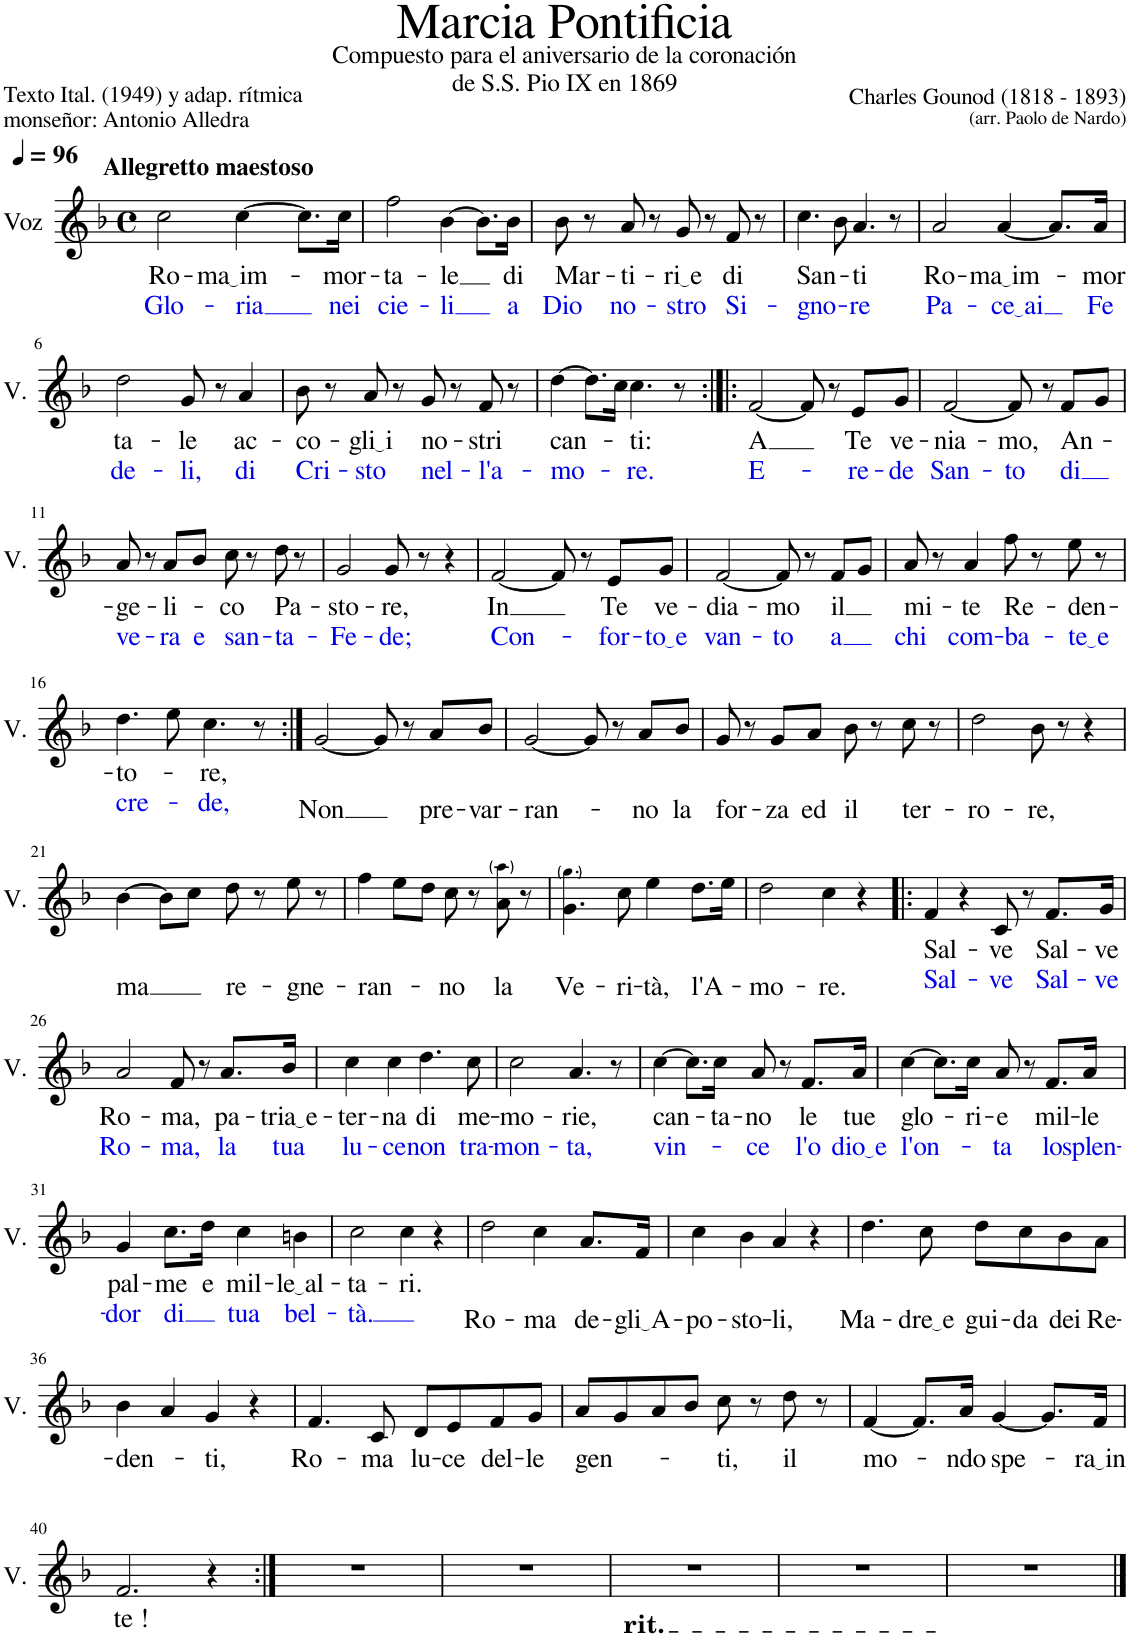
**kern	**text	**text
*part1	*part1	*part1
*staff1	*staff1	*staff1
*I"Voz	*	*
*I'V.	*	*
*clefG2	*	*
*k[b-]	*	*
*M4/4	*	*
*met(c)	*	*
=1	=1	=1
!LO:TX:a:B:t=Allegretto maestoso	!	!
!	!LO:LY:b	!LO:LY:b:color=#0000E7
2cc\	Ro-	Glo-
!	!LO:LY:b	!LO:LY:b:color=#0000E7
[4cc\	ma im	ria
8.cc\L]	.	.
!	!LO:LY:b	!LO:LY:b:color=#0000E7
16cc\Jk	-mor-	nei
=2	=2	=2
!	!LO:LY:b	!LO:LY:b:color=#0000E7
2ff\	-ta-	cie-
!	!LO:LY:b	!LO:LY:b:color=#0000E7
[4b-\	-le	-li
8.b-\L]	.	.
!	!LO:LY:b	!LO:LY:b:color=#0000E7
16b-\Jk	di	a
=3	=3	=3
!	!LO:LY:b	!LO:LY:b:color=#0000E7
8b-\	Mar-	Dio
8r	.	.
!	!LO:LY:b	!LO:LY:b:color=#0000E7
8a/	-ti-	no-
8r	.	.
!	!LO:LY:b	!LO:LY:b:color=#0000E7
8g/	ri e	-stro
8r	.	.
!	!LO:LY:b	!LO:LY:b:color=#0000E7
8f/	di	Si-
8r	.	.
=4	=4	=4
!	!LO:LY:b	!LO:LY:b:color=#0000E7
4.cc\	San-	-gno-
8b-\	.	.
!	!LO:LY:b	!LO:LY:b:color=#0000E7
4.a/	-ti	-re
8r	.	.
=5	=5	=5
!	!LO:LY:b	!LO:LY:b:color=#0000E7
2a/	Ro-	Pa-
!	!LO:LY:b	!LO:LY:b:color=#0000E7
[4a/	ma im	ce ai
8.a/L]	.	.
!	!LO:LY:b	!LO:LY:b:color=#0000E7
16a/Jk	-mor	Fe
!!LO:LB:g=z
=6	=6	=6
!	!LO:LY:b	!LO:LY:b:color=#0000E7
2dd\	-ta-	-de-
!	!LO:LY:b	!LO:LY:b:color=#0000E7
8g/	-le	-li,
8r	.	.
!	!LO:LY:b	!LO:LY:b:color=#0000E7
4a/	ac-	di
=7	=7	=7
!	!LO:LY:b	!LO:LY:b:color=#0000E7
8b-\	-co-	Cri-
8r	.	.
!	!LO:LY:b	!LO:LY:b:color=#0000E7
8a/	gli i	-sto
8r	.	.
!	!LO:LY:b	!LO:LY:b:color=#0000E7
8g/	no-	nel-
8r	.	.
!	!LO:LY:b	!LO:LY:b:color=#0000E7
8f/	-stri	-l'a-
8r	.	.
=8	=8	=8
!	!LO:LY:b	!LO:LY:b:color=#0000E7
[4dd\	can-	-mo-
8.dd\L]	.	.
16cc\Jk	.	.
!	!LO:LY:b	!LO:LY:b:color=#0000E7
4.cc\	-ti:	-re.
8r	.	.
=9:|!|:	=9:|!|:	=9:|!|:
!	!LO:LY:b	!LO:LY:b:color=#0000E7
[2f/	A	E-
8f/]	.	.
8r	.	.
!	!LO:LY:b	!LO:LY:b:color=#0000E7
8e/L	Te	-re-
!	!LO:LY:b	!LO:LY:b:color=#0000E7
8g/J	ve-	-de
=10	=10	=10
!	!LO:LY:b	!LO:LY:b:color=#0000E7
[2f/	-nia-	San-
!	!LO:LY:b	!LO:LY:b:color=#0000E7
8f/]	-mo,	-to
8r	.	.
!	!LO:LY:b	!LO:LY:b:color=#0000E7
8f/L	An-	di
8g/J	.	.
!!LO:LB:g=z
=11	=11	=11
!	!LO:LY:b	!LO:LY:b:color=#0000E7
8a/	-ge-	ve-
8r	.	.
!	!LO:LY:b	!LO:LY:b:color=#0000E7
8a/L	-li-	-ra
!	!	!LO:LY:b:color=#0000E7
8b-/J	.	e
!	!LO:LY:b	!LO:LY:b:color=#0000E7
8cc\	-co	san-
8r	.	.
!	!LO:LY:b	!LO:LY:b:color=#0000E7
8dd\	Pa-	-ta-
8r	.	.
=12	=12	=12
!	!LO:LY:b	!LO:LY:b:color=#0000E7
2g/	-sto-	-Fe-
!	!LO:LY:b	!LO:LY:b:color=#0000E7
8g/	-re,	-de;
8r	.	.
4r	.	.
=13	=13	=13
!	!LO:LY:b	!LO:LY:b:color=#0000E7
[2f/	In	Con-
8f/]	.	.
8r	.	.
!	!LO:LY:b	!LO:LY:b:color=#0000E7
8e/L	Te	-for-
!	!LO:LY:b	!LO:LY:b:color=#0000E7
8g/J	ve-	to e
=14	=14	=14
!	!LO:LY:b	!LO:LY:b:color=#0000E7
[2f/	-dia-	van-
!	!LO:LY:b	!LO:LY:b:color=#0000E7
8f/]	-mo	-to
8r	.	.
!	!LO:LY:b	!LO:LY:b:color=#0000E7
8f/L	il	a
8g/J	.	.
=15	=15	=15
!	!LO:LY:b	!LO:LY:b:color=#0000E7
8a/	mi-	chi
8r	.	.
!	!LO:LY:b	!LO:LY:b:color=#0000E7
4a/	-te	com-
!	!LO:LY:b	!LO:LY:b:color=#0000E7
8ff\	Re-	-ba-
8r	.	.
!	!LO:LY:b	!LO:LY:b:color=#0000E7
8ee\	-den-	te e
8r	.	.
!!LO:LB:g=z
=16	=16	=16
!	!LO:LY:b	!LO:LY:b:color=#0000E7
4.dd\	-to-	cre-
8ee\	.	.
!	!LO:LY:b	!LO:LY:b:color=#0000E7
4.cc\	-re,	-de,
8r	.	.
=17:|!	=17:|!	=17:|!
!	!LO:LY:b	!
[2g/	Non	.
8g/]	.	.
8r	.	.
!	!LO:LY:b	!
8a/L	pre-	.
!	!LO:LY:b	!
8b-/J	-var-	.
=18	=18	=18
!	!LO:LY:b	!
[2g/	-ran-	.
8g/]	.	.
8r	.	.
!	!LO:LY:b	!
8a/L	-no	.
!	!LO:LY:b	!
8b-/J	la	.
=19	=19	=19
!	!LO:LY:b	!
8g/	for-	.
8r	.	.
!	!LO:LY:b	!
8g/L	-za	.
!	!LO:LY:b	!
8a/J	ed	.
!	!LO:LY:b	!
8b-\	il	.
8r	.	.
!	!LO:LY:b	!
8cc\	ter-	.
8r	.	.
=20	=20	=20
!	!LO:LY:b	!
2dd\	-ro-	.
!	!LO:LY:b	!
8b-\	-re,	.
8r	.	.
4r	.	.
!!LO:LB:g=z
=21	=21	=21
!	!LO:LY:b	!
[4b-\	ma	.
8b-\L]	.	.
8cc\J	.	.
!	!LO:LY:b	!
8dd\	re-	.
8r	.	.
!	!LO:LY:b	!
8ee\	-gne-	.
8r	.	.
=22	=22	=22
!	!LO:LY:b	!
4ff\	-ran-	.
8ee\L	.	.
8dd\J	.	.
!	!LO:LY:b	!
8cc\	-no	.
8r	.	.
!	!LO:LY:b	!
8a\ 8aa!\	la	.
8r	.	.
=23	=23	=23
!	!LO:LY:b	!
4.g\ 4.gg!\	Ve-	.
!	!LO:LY:b	!
8cc\	-ri-	.
!	!LO:LY:b	!
4ee\	-tà,	.
!	!LO:LY:b	!
8.dd\L	l'A-	.
16ee\Jk	.	.
=24	=24	=24
!	!LO:LY:b	!
2dd\	-mo-	.
!	!LO:LY:b	!
4cc\	-re.	.
4r	.	.
=25!|:	=25!|:	=25!|:
!	!LO:LY:b	!LO:LY:b:color=#0000E7
4f/	Sal-	Sal-
4r	.	.
!	!LO:LY:b	!LO:LY:b:color=#0000E7
8c/	-ve	-ve
8r	.	.
!	!LO:LY:b	!LO:LY:b:color=#0000E7
8.f/L	Sal-	Sal-
!	!LO:LY:b	!LO:LY:b:color=#0000E7
16g/Jk	-ve	-ve
!!LO:LB:g=z
=26	=26	=26
!	!LO:LY:b	!LO:LY:b:color=#0000E7
2a/	Ro-	Ro-
!	!LO:LY:b	!LO:LY:b:color=#0000E7
8f/	-ma,	-ma,
8r	.	.
!	!LO:LY:b	!LO:LY:b:color=#0000E7
8.a/L	pa-	la
!	!LO:LY:b	!LO:LY:b:color=#0000E7
16b-/Jk	tria e	tua
=27	=27	=27
!	!LO:LY:b	!LO:LY:b:color=#0000E7
4cc\	-ter-	lu-
!	!LO:LY:b	!LO:LY:b:color=#0000E7
4cc\	-na	-ce
!	!LO:LY:b	!LO:LY:b:color=#0000E7
4.dd\	di	non
!	!LO:LY:b	!LO:LY:b:color=#0000E7
8cc\	me-	tra-
=28	=28	=28
!	!LO:LY:b	!LO:LY:b:color=#0000E7
2cc\	-mo-	-mon-
!	!LO:LY:b	!LO:LY:b:color=#0000E7
4.a/	-rie,	-ta,
8r	.	.
=29	=29	=29
!	!LO:LY:b	!LO:LY:b:color=#0000E7
[4cc\	can-	vin-
8.cc\L]	.	.
!	!LO:LY:b	!
16cc\Jk	-ta-	.
!	!LO:LY:b	!LO:LY:b:color=#0000E7
8a/	-no	-ce
8r	.	.
!	!LO:LY:b	!LO:LY:b:color=#0000E7
8.f/L	le	l'o
!	!LO:LY:b	!LO:LY:b:color=#0000E7
16a/Jk	tue	dio e
=30	=30	=30
!	!LO:LY:b	!LO:LY:b:color=#0000E7
[4cc\	glo-	l'on-
8.cc\L]	.	.
!	!LO:LY:b	!
16cc\Jk	-ri-	.
!	!LO:LY:b	!LO:LY:b:color=#0000E7
8a/	-e	-ta
8r	.	.
!	!LO:LY:b	!LO:LY:b:color=#0000E7
8.f/L	mil-	lo
!	!LO:LY:b	!LO:LY:b:color=#0000E7
16a/Jk	-le	splen-
!!LO:LB:g=z
=31	=31	=31
!	!LO:LY:b	!LO:LY:b:color=#0000E7
4g/	pal-	-dor
!	!LO:LY:b	!LO:LY:b:color=#0000E7
8.cc\L	-me	di
!	!LO:LY:b	!
16dd\Jk	e	.
!	!LO:LY:b	!LO:LY:b:color=#0000E7
4cc\	mil-	tua
!	!LO:LY:b	!LO:LY:b:color=#0000E7
4bn\	le al	bel-
=32	=32	=32
!	!LO:LY:b	!LO:LY:b:color=#0000E7
2cc\	-ta-	-tà.
!	!LO:LY:b	!
4cc\	-ri.	.
4r	.	.
=33	=33	=33
!	!LO:LY:b	!
2dd\	Ro-	.
!	!LO:LY:b	!
4cc\	-ma	.
!	!LO:LY:b	!
8.a/L	de-	.
!	!LO:LY:b	!
16f/Jk	gli A	.
=34	=34	=34
!	!LO:LY:b	!
4cc\	-po-	.
!	!LO:LY:b	!
4b-\	-sto-	.
!	!LO:LY:b	!
4a/	-li,	.
4r	.	.
=35	=35	=35
!	!LO:LY:b	!
4.dd\	Ma-	.
!	!LO:LY:b	!
8cc\	dre e	.
!	!LO:LY:b	!
8dd\L	gui-	.
!	!LO:LY:b	!
8cc\	-da	.
!	!LO:LY:b	!
8b-\	dei	.
!	!LO:LY:b	!
8a\J	Re-	.
!!LO:LB:g=z
=36	=36	=36
!	!LO:LY:b	!
4b-\	-den-	.
4a/	.	.
!	!LO:LY:b	!
4g/	-ti,	.
4r	.	.
=37	=37	=37
!	!LO:LY:b	!
4.f/	Ro-	.
!	!LO:LY:b	!
8c/	-ma	.
!	!LO:LY:b	!
8d/L	lu-	.
!	!LO:LY:b	!
8e/	-ce	.
!	!LO:LY:b	!
8f/	del-	.
!	!LO:LY:b	!
8g/J	-le	.
=38	=38	=38
!	!LO:LY:b	!
8a/L	gen-	.
8g/	.	.
8a/	.	.
8b-/J	.	.
!	!LO:LY:b	!
8cc\	-ti,	.
8r	.	.
!	!LO:LY:b	!
8dd\	il	.
8r	.	.
=39	=39	=39
!	!LO:LY:b	!
[4f/	mo-	.
8.f/L]	.	.
!	!LO:LY:b	!
16a/Jk	-ndo	.
!	!LO:LY:b	!
[4g/	spe-	.
8.g/L]	.	.
!	!LO:LY:b	!
16f/Jk	ra in	.
!!LO:LB:g=z
=40	=40	=40
!	!LO:LY:b	!
2.f/	te !	.
4r	.	.
=41:|!	=41:|!	=41:|!
1r	.	.
=42	=42	=42
1r	.	.
=43	=43	=43
1r	.	.
=44	=44	=44
1r	.	.
=45	=45	=45
1r	.	.
==	==	==
*-	*-	*-
